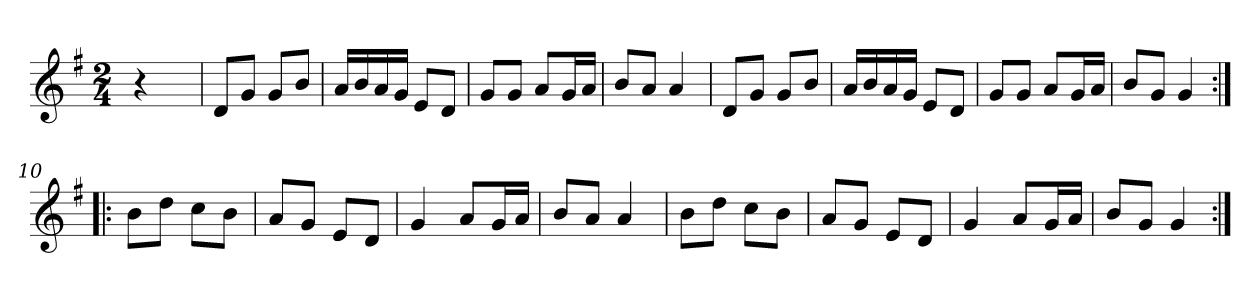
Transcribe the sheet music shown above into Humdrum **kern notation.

**kern
*part1
*staff1
*clefG2
*k[f#]
*G:
*M2/4
*MM60
=1
4r
=2
8d/L
8g/J
8g/L
8b/J
=3
16a/LL
16b/
16a/
16g/JJ
8e/L
8d/J
=4
8g/L
8g/J
8a/L
16g/L
16a/JJ
=5
8b/L
8a/J
4a/
=6
8d/L
8g/J
8g/L
8b/J
=7
16a/LL
16b/
16a/
16g/JJ
8e/L
8d/J
=8
8g/L
8g/J
8a/L
16g/L
16a/JJ
=9
8b/L
8g/J
4g/
=10:|!|:
8b\L
8dd\J
8cc\L
8b\J
!!LO:LB:g=z
=11
8a/L
8g/J
8e/L
8d/J
=12
4g/
8a/L
16g/L
16a/JJ
=13
8b/L
8a/J
4a/
=14
8b\L
8dd\J
8cc\L
8b\J
=15
8a/L
8g/J
8e/L
8d/J
=16
4g/
8a/L
16g/L
16a/JJ
=17
8b/L
8g/J
4g/
=:|!
*-
